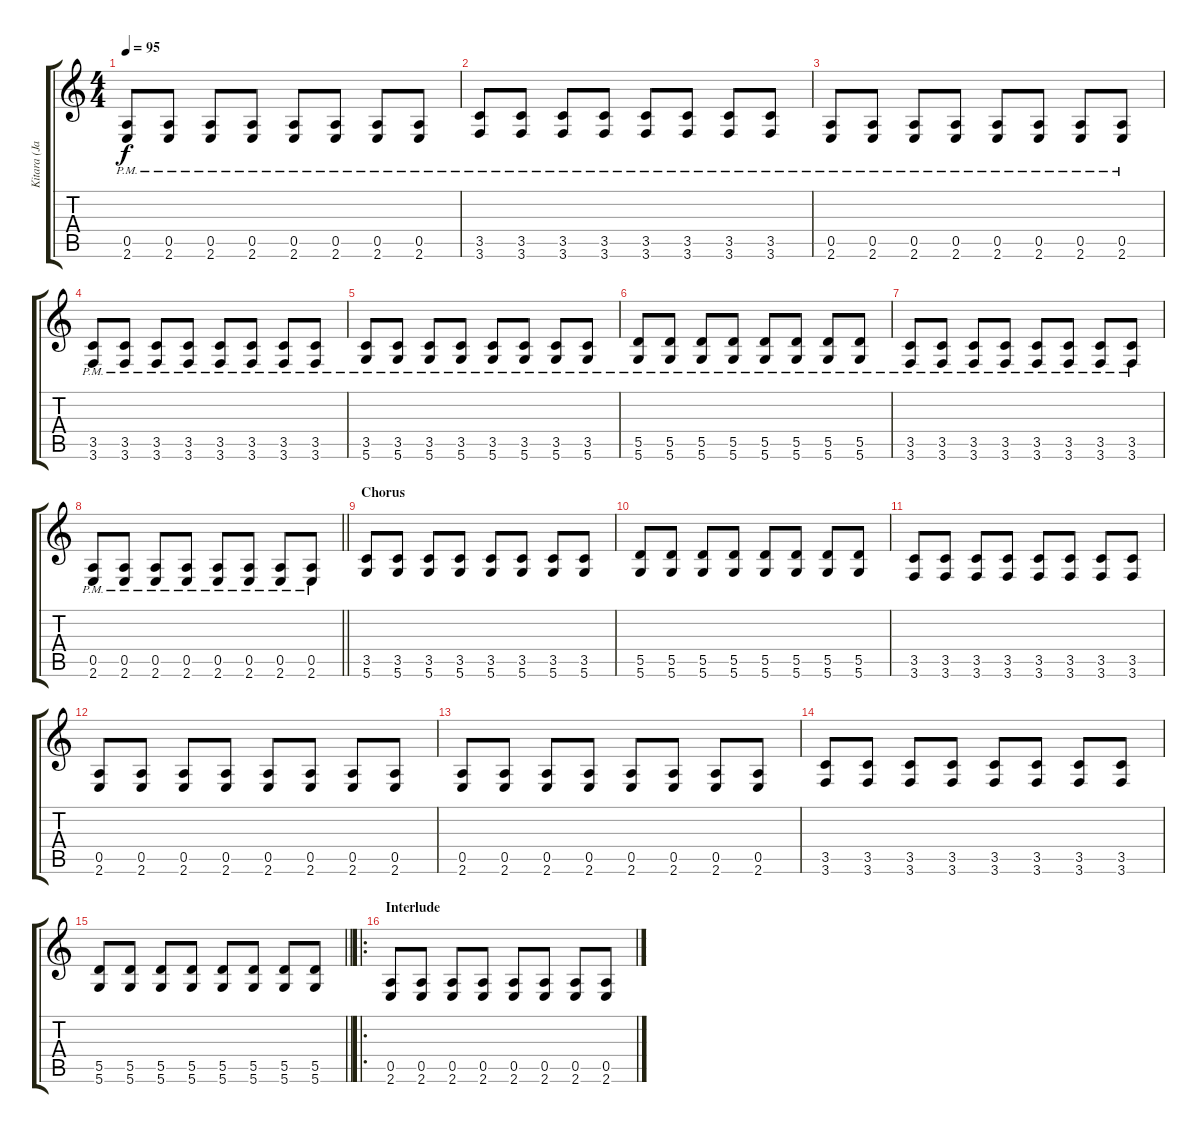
\track ("Kitara (Jarkko Petosalmi)" "Kitara (Ja") {instrument distortionguitar}
\staff {score tabs}
\tuning (E4 B3 G3 D3 A2 D2) {hide}
\ts (4 4)
\tempo 95
\clef g2
\ks c
(0.5{pm} 2.6{pm}).8{dy f} (0.5{pm} 2.6{pm}).8 (0.5{pm} 2.6{pm}).8 (0.5{pm} 2.6{pm}).8 (0.5{pm} 2.6{pm}).8 (0.5{pm} 2.6{pm}).8 (0.5{pm} 2.6{pm}).8 (0.5{pm} 2.6{pm}).8 |
(3.5{pm} 3.6{pm}).8 (3.5{pm} 3.6{pm}).8 (3.5{pm} 3.6{pm}).8 (3.5{pm} 3.6{pm}).8 (3.5{pm} 3.6{pm}).8 (3.5{pm} 3.6{pm}).8 (3.5{pm} 3.6{pm}).8 (3.5{pm} 3.6{pm}).8 |
(0.5{pm} 2.6{pm}).8 (0.5{pm} 2.6{pm}).8 (0.5{pm} 2.6{pm}).8 (0.5{pm} 2.6{pm}).8 (0.5{pm} 2.6{pm}).8 (0.5{pm} 2.6{pm}).8 (0.5{pm} 2.6{pm}).8 (0.5{pm} 2.6{pm}).8 |
(3.5{pm} 3.6{pm}).8 (3.5{pm} 3.6{pm}).8 (3.5{pm} 3.6{pm}).8 (3.5{pm} 3.6{pm}).8 (3.5{pm} 3.6{pm}).8 (3.5{pm} 3.6{pm}).8 (3.5{pm} 3.6{pm}).8 (3.5{pm} 3.6{pm}).8 |
(3.5{pm} 5.6{pm}).8 (3.5{pm} 5.6{pm}).8 (3.5{pm} 5.6{pm}).8 (3.5{pm} 5.6{pm}).8 (3.5{pm} 5.6{pm}).8 (3.5{pm} 5.6{pm}).8 (3.5{pm} 5.6{pm}).8 (3.5{pm} 5.6{pm}).8 |
(5.5{pm} 5.6{pm}).8 (5.5{pm} 5.6{pm}).8 (5.5{pm} 5.6{pm}).8 (5.5{pm} 5.6{pm}).8 (5.5{pm} 5.6{pm}).8 (5.5{pm} 5.6{pm}).8 (5.5{pm} 5.6{pm}).8 (5.5{pm} 5.6{pm}).8 |
(3.5{pm} 3.6{pm}).8 (3.5{pm} 3.6{pm}).8 (3.5{pm} 3.6{pm}).8 (3.5{pm} 3.6{pm}).8 (3.5{pm} 3.6{pm}).8 (3.5{pm} 3.6{pm}).8 (3.5{pm} 3.6{pm}).8 (3.5{pm} 3.6{pm}).8 |
\barLineRight lightlight
(0.5{pm} 2.6{pm}).8 (0.5{pm} 2.6{pm}).8 (0.5{pm} 2.6{pm}).8 (0.5{pm} 2.6{pm}).8 (0.5{pm} 2.6{pm}).8 (0.5{pm} 2.6{pm}).8 (0.5{pm} 2.6{pm}).8 (0.5{pm} 2.6{pm}).8 |
\section ("" "Chorus")
(3.5 5.6).8 (3.5 5.6).8 (3.5 5.6).8 (3.5 5.6).8 (3.5 5.6).8 (3.5 5.6).8 (3.5 5.6).8 (3.5 5.6).8 |
(5.5 5.6).8 (5.5 5.6).8 (5.5 5.6).8 (5.5 5.6).8 (5.5 5.6).8 (5.5 5.6).8 (5.5 5.6).8 (5.5 5.6).8 |
(3.5 3.6).8 (3.5 3.6).8 (3.5 3.6).8 (3.5 3.6).8 (3.5 3.6).8 (3.5 3.6).8 (3.5 3.6).8 (3.5 3.6).8 |
(0.5 2.6).8 (0.5 2.6).8 (0.5 2.6).8 (0.5 2.6).8 (0.5 2.6).8 (0.5 2.6).8 (0.5 2.6).8 (0.5 2.6).8 |
(0.5 2.6).8 (0.5 2.6).8 (0.5 2.6).8 (0.5 2.6).8 (0.5 2.6).8 (0.5 2.6).8 (0.5 2.6).8 (0.5 2.6).8 |
(3.5 3.6).8 (3.5 3.6).8 (3.5 3.6).8 (3.5 3.6).8 (3.5 3.6).8 (3.5 3.6).8 (3.5 3.6).8 (3.5 3.6).8 |
\barLineRight lightlight
(5.5 5.6).8 (5.5 5.6).8 (5.5 5.6).8 (5.5 5.6).8 (5.5 5.6).8 (5.5 5.6).8 (5.5 5.6).8 (5.5 5.6).8 |
\ro
\section ("" "Interlude")
(0.5 2.6).8 (0.5 2.6).8 (0.5 2.6).8 (0.5 2.6).8 (0.5 2.6).8 (0.5 2.6).8 (0.5 2.6).8 (0.5 2.6).8
